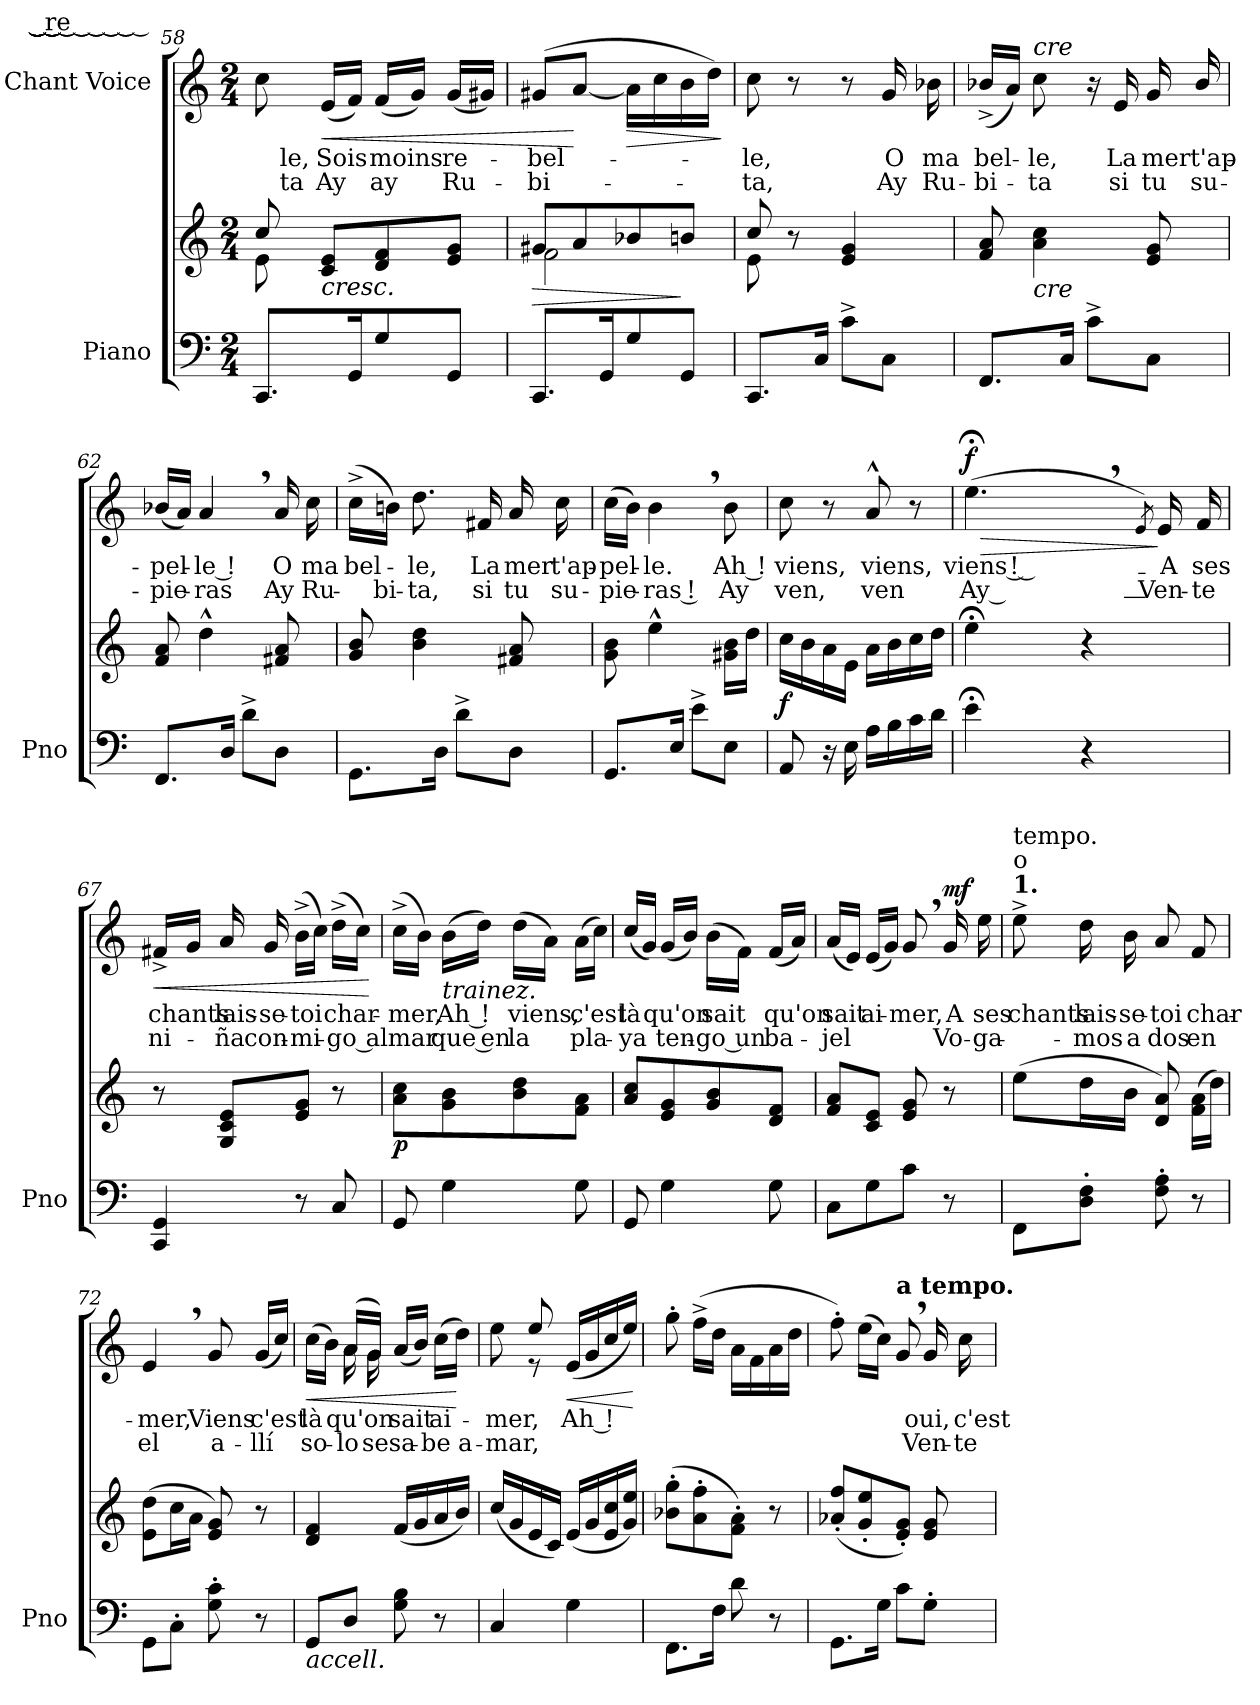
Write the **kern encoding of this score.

**kern	**kern	**dynam	**kern	**text	**text	**dynam
*part2	*part2	*part2	*part1	*part1	*part1	*part1
*staff3	*staff2	*staff2/3	*staff1	*staff1	*staff1	*staff1
*I"Piano	*	*	*I"Chant Voice	*	*	*
*I'Pno	*	*	*	*	*	*
!!LO:LB:g=z
*clefF4	*clefG2	*	*clefG2	*	*	*
*k[]	*k[]	*	*k[]	*	*	*
*M2/4	*M2/4	*	*M2/4	*	*	*
=58	=58	=58	=58	=58	=58	=58
*	*^	*	*	*	*	*
!	!	!	!	!	!LO:LY:b	!LO:LY:b	!
8.CC/L	8cc/	8e\	.	8cc\	_ le,	-_ ta	.
!	!	!	!LO:HP:b	!	!LO:LY:b	!LO:LY:b	!LO:HP:b
.	8c/ 8e/L	4.ryy	<	(16e/LL	Sois	Ay	<
16GG/K	.	.	.	16f/JJ)	.	.	.
!	!	!	!	!	!LO:LY:b	!LO:LY:b	!
8G/	8d/ 8f/	.	.	(16f/LL	moins	ay	.
.	.	.	.	16g/JJ)	.	.	.
!	!	!	!	!	!LO:LY:b	!LO:LY:b	!
8GG/J	8e/ 8g/J	.	.	(16g/LL	re-	Ru-	.
.	.	.	.	16g#X/JJ)	.	.	.
=59	=59	=59	=59	=59	=59	=59	=59
!	!	!	!LO:HP:b	!	!LO:LY:b	!LO:LY:b	!
8.CC/L	8g#X/L	2f\	>	(8g#X/L	-bel-	-bi-	.
.	8a/	.	[	[<8a/J	.	.	[
16GG/K	.	.	.	.	.	.	.
!	!	!	!	!	!	!	!LO:HP:b
8G/	8b-X/	.	.	16a\LL]	.	.	>
.	.	.	.	16cc\	.	.	.
8GG/J	8bn/J	.	]	16b\	.	.	.
.	.	.	.	16dd\JJ)	.	.	.
*	*v	*v	*	*	*	*	*
.	.	.	.	.	.	]
=60	=60	=60	=60	=60	=60	=60
*	*^	*	*	*	*	*
!	!	!	!	!	!LO:LY:b	!LO:LY:b	!
8.CC/L	8cc/	8e\	.	8cc\	le,	-ta,	.
.	8r	4.ryy	.	8r	.	.	.
16C/Jk	.	.	.	.	.	.	.
8c^\L	4e/ 4g/	.	.	8r	.	.	.
!	!	!	!	!	!LO:LY:b	!LO:LY:b	!
8C\J	.	.	.	16g/	O	Ay	.
!	!	!	!	!	!LO:LY:b	!LO:LY:b	!
.	.	.	.	16b-X\	ma	Ru-	.
*	*v	*v	*	*	*	*	*
=61	=61	=61	=61	=61	=61	=61
!	!	!	!	!LO:LY:b	!LO:LY:b	!
8.FF/L	8f/ 8a/	.	(16b-X^>/LL	bel-	-bi-	.
.	.	.	16a/JJ)	.	.	.
!	!	!	!LO:TX:a:i:t=cre	!	!	!
!	!LO:TX:b:i:t=cre	!	!	!	!	!
!	!	!	!	!LO:LY:b	!LO:LY:b	!
.	4a\ 4cc\	.	8cc\	-le,	-ta	.
16C/Jk	.	.	.	.	.	.
8c^<\L	.	.	16r	.	.	.
!	!	!	!	!LO:LY:b	!LO:LY:b	!
.	.	.	16e/	La	si	.
!	!	!	!	!LO:LY:b	!LO:LY:b	!
8C\J	8e/ 8g/	.	16g/	mer	tu	.
!	!	!	!	!LO:LY:b	!LO:LY:b	!
.	.	.	16b-/	t'ap-	su-	.
=62	=62	=62	=62	=62	=62	=62
!	!	!	!	!LO:LY:b	!LO:LY:b	!
8.FF/L	8f/ 8a/	.	(16b-X/LL	-pel-	-pie-	.
.	.	.	16a/JJ)	.	.	.
!	!	!	!	!LO:LY:b	!LO:LY:b	!
.	4dd^^\	.	4a,/	-le !	-ras	.
16D/Jk	.	.	.	.	.	.
8d^<\L	.	.	.	.	.	.
!	!	!	!	!LO:LY:b	!LO:LY:b	!
8D\J	8f#X/ 8a/	.	16a/	O	Ay	.
!	!	!	!	!LO:LY:b	!LO:LY:b	!
.	.	.	16cc\	ma	Ru-	.
!!LO:LB:g=z
=63	=63	=63	=63	=63	=63	=63
!	!	!	!	!LO:LY:b	!LO:LY:b	!
8.GG\L	8g/ 8b/	.	(16cc^\LL	bel-	-_ bi-	.
.	.	.	16bn\JJ)	.	.	.
!	!	!	!	!LO:LY:b	!LO:LY:b	!
.	4b\ 4dd\	.	8.dd\	-le,	-ta,	.
16D\Jk	.	.	.	.	.	.
8d^<\L	.	.	.	.	.	.
!	!	!	!	!LO:LY:b	!LO:LY:b	!
.	.	.	16f#X/	La	si	.
!	!	!	!	!LO:LY:b	!LO:LY:b	!
8D\J	8f#X/ 8a/	.	16a/	mer	tu	.
!	!	!	!	!LO:LY:b	!LO:LY:b	!
.	.	.	16cc\	t'ap-	su-	.
=64	=64	=64	=64	=64	=64	=64
!	!	!	!	!LO:LY:b	!LO:LY:b	!
8.GG/L	8g\ 8b\	.	(16cc\LL	-pel-	-pie-	.
.	.	.	16b\JJ)	.	.	.
!	!	!	!	!LO:LY:b	!LO:LY:b	!
.	4ee^^\	.	4b,\	-le.	-ras !	.
16E/Jk	.	.	.	.	.	.
8e^<\L	.	.	.	.	.	.
!	!	!	!	!LO:LY:b	!LO:LY:b	!
8E\J	16g#X\ 16b\LL	.	8b\	Ah !	Ay	.
.	16dd\JJ	.	.	.	.	.
=65	=65	=65	=65	=65	=65	=65
!	!	!LO:DY:b	!	!LO:LY:b	!LO:LY:b	!
8AA/	16cc\LL	f	8cc\	viens,	ven,	.
.	16b\	.	.	.	.	.
16r	16a\	.	8r	.	.	.
16E\	16e\JJ	.	.	.	.	.
!	!	!	!	!LO:LY:b	!LO:LY:b	!
16A\LL	16a\LL	.	8a^^/	viens,	ven	.
16B\	16b\	.	.	.	.	.
16c\	16cc\	.	8r	.	.	.
16d\JJ	16dd\JJ	.	.	.	.	.
=66	=66	=66	=66	=66	=66	=66
!	!	!	!	!LO:LY:b	!LO:LY:b	!LO:HP:b
!	!	!	!	!	!	!LO:DY:n=1:a
4e;<\	4ee;<\	.	(<4.ee;<,\	viens ! ________	Ay _________	> f
4r	4r	.	.	.	.	.
.	.	.	8qe/)	.	.	.
!	!	!	!	!LO:LY:b	!LO:LY:b	!
.	.	.	16e/	A	Ven-	]
!	!	!	!	!LO:LY:b	!LO:LY:b	!
.	.	.	16f/	ses	-te	.
!!LO:PB:g=z
=67	=67	=67	=67	=67	=67	=67
!	!	!	!	!LO:LY:b	!LO:LY:b	!LO:HP:b
4CC/ 4GG/	8r	.	16f#X^>/LL	chants	ni-	<
.	.	.	16g/JJ	.	.	.
!	!	!	!	!LO:LY:b	!LO:LY:b	!
.	8G/ 8c/ 8e/L	.	16a/	lais-	-ña	.
!	!	!	!	!LO:LY:b	!LO:LY:b	!
.	.	.	16g/	-se-	con-	.
!	!	!	!	!LO:LY:b	!LO:LY:b	!
8r	8e/ 8g/J	.	(16b^\LL	-toi	-mi-	.
.	.	.	16cc\JJ)	.	.	.
!	!	!	!	!LO:LY:b	!LO:LY:b	!
8C/	8r	.	(16dd^\LL	char-	-go al	.
.	.	.	16cc\JJ)	.	.	.
.	.	.	.	.	.	[
=68	=68	=68	=68	=68	=68	=68
!	!	!LO:DY:b	!	!LO:LY:b	!LO:LY:b	!
8GG/	8a\ 8cc\L	p	(16cc^\LL	-mer,	mar	.
.	.	.	16b\JJ)	.	.	.
!	!	!	!LO:TX:b:i:t=trainez.	!	!	!
!	!	!	!	!LO:LY:b	!LO:LY:b	!
4G\	8g\ 8b\	.	(16b\LL	Ah !	que en	.
.	.	.	16dd\JJ)	.	.	.
!	!	!	!	!LO:LY:b	!LO:LY:b	!
.	8b\ 8dd\	.	(16dd\LL	viens,	la	.
.	.	.	16a\JJ)	.	.	.
!	!	!	!	!LO:LY:b	!LO:LY:b	!
8G\	8f\ 8a\J	.	(16a\LL	c'est	pla-	.
.	.	.	16cc\JJ)	.	.	.
=69	=69	=69	=69	=69	=69	=69
!	!	!	!	!LO:LY:b	!LO:LY:b	!
8GG/	8a/ 8cc/L	.	(16cc/LL	là	-ya	.
.	.	.	16g/JJ)	.	.	.
!	!	!	!	!LO:LY:b	!LO:LY:b	!
4G\	8e/ 8g/	.	(16g/LL	qu'on	ten-	.
.	.	.	16b/JJ)	.	.	.
!	!	!	!	!LO:LY:b	!LO:LY:b	!
.	8g/ 8b/	.	(16b\LL	sait	-go un	.
.	.	.	16f\JJ)	.	.	.
!	!	!	!	!LO:LY:b	!LO:LY:b	!
8G\	8d/ 8f/J	.	(16f/LL	qu'on	ba-	.
.	.	.	16a/JJ)	.	.	.
=70	=70	=70	=70	=70	=70	=70
!	!	!	!	!LO:LY:b	!LO:LY:b	!
8C\L	8f/ 8a/L	.	(16a/LL	sait	-jel	.
.	.	.	16e/JJ)	.	.	.
!	!	!	!	!LO:LY:b	!	!
8G\	8c/ 8e/J	.	(16e/LL	ai-	.	.
.	.	.	16g/JJ)	.	.	.
!	!	!	!	!LO:LY:b	!	!
8c\J	8e/ 8g/	.	8g,/	-mer,	.	.
!	!	!	!	!LO:LY:b	!LO:LY:b	!LO:DY:a
8r	8r	.	16g/	A	Vo-	mf
!	!	!	!	!LO:LY:b	!LO:LY:b	!
.	.	.	16ee\	ses	-ga-	.
!!LO:LB:g=z
=71	=71	=71	=71	=71	=71	=71
!	!	!	!LO:TX:a:B:t=1.	!	!	!
!	!	!	!LO:TX:a:t=o	!	!	!
!	!	!	!LO:TX:a:t=tempo.	!	!	!
!	!	!	!	!LO:LY:b	!LO:LY:b	!
8FF\L	(8ee\L	.	8ee^\	chants	-_re-	.
!	!	!	!	!LO:LY:b	!LO:LY:b	!
8D\' 8F\'J	16dd\L	.	16dd\	lais-	-mos	.
!	!	!	!	!LO:LY:b	!LO:LY:b	!
.	16b\JJ	.	16b\	-se-	a	.
!	!	!	!	!LO:LY:b	!LO:LY:b	!
8F\' 8A\'	8d/ 8a/)	.	8a/	-toi	dos	.
!	!	!	!	!LO:LY:b	!LO:LY:b	!
8r	(16f\ 16a\LL	.	8f/	char-	en	.
.	16dd\JJ)	.	.	.	.	.
=72	=72	=72	=72	=72	=72	=72
!	!	!	!	!LO:LY:b	!LO:LY:b	!
8GG\L	(8e\ 8dd\L	.	4e,/	-mer,	el	.
8C'\J	16cc\L	.	.	.	.	.
.	16a\JJ	.	.	.	.	.
!	!	!	!	!LO:LY:b	!LO:LY:b	!
8G\' 8c\'	8e/ 8g/)	.	8g/	Viens	a-	.
!	!	!	!	!LO:LY:b	!LO:LY:b	!
8r	8r	.	(16g/LL	c'est	-llí	.
.	.	.	16cc/JJ)	.	.	.
=73	=73	=73	=73	=73	=73	=73
!	!	!	!LO:TX:b:i:t=accell.	!	!	!
!LO:TX:b:i:t=accell.	!	!	!	!	!	!
!	!	!	!	!LO:LY:b	!LO:LY:b	!LO:HP:b
*	*	*	*^	*	*	*
8GG/L	4d/ 4f/	.	(16cc\LL	8ryy	là	so-	<
.	.	.	16b\JJ)	.	.	.	.
!	!	!	!	!	!LO:LY:b	!LO:LY:b	!
8D/J	.	.	(>16a/LL	16a\	qu'on	-lo	.
!	!	!	!	!	!	!LO:LY:b	!
.	.	.	16g/JJ)	16g\	.	se	.
!	!	!	!	!	!LO:LY:b	!LO:LY:b	!
8G\ 8B\	(16f/LL	.	(16a/LL	4ryy	sait	sa-	.
.	16g/	.	16b/JJ)	.	.	.	.
!	!	!	!	!	!LO:LY:b	!LO:LY:b	!
8r	16a/	.	(16cc\LL	.	ai-	-be	.
!	!	!	!	!	!	!LO:LY:b	!
.	16b/JJ)	.	16dd\JJ)	.	.	a-	[
=74	=74	=74	=74	=74	=74	=74	=74
!	!	!	!	!	!LO:LY:b	!LO:LY:b	!
4C/	(16cc/LL	.	8ee\	8ryy	-mer,	-mar,	.
.	16g/	.	.	.	.	.	.
.	16e/	.	8ee	8r	.	.	.
.	16c/JJ)	.	.	.	.	.	.
!	!	!	!	!	!LO:LY:b	!	!LO:HP:b
4G\	(16e/LL	.	(16e/LL	4ryy	-Ah !	.	<
.	16g/	.	16g/	.	.	.	.
.	16e/ 16cc/	.	16cc/	.	.	.	.
.	16g/ 16ee/JJ)	.	16ee/JJ)	.	.	.	.
*	*	*	*v	*v	*	*	*
.	.	.	.	.	.	[
!!LO:LB:g=z
=75	=75	=75	=75	=75	=75	=75
8.FF\L	(8b-X\' 8gg\'L	.	8gg'\	.	.	.
.	8a\' 8ff\'	.	(16ff^\LL	.	.	.
16F\Jk	.	.	16dd\JJ	.	.	.
8d\	8f\' 8a\'J)	.	16a\LL	.	.	.
.	.	.	16f\	.	.	.
8r	8r	.	16a\	.	.	.
.	.	.	16dd\JJ	.	.	.
=76	=76	=76	=76	=76	=76	=76
8.GG\L	(8a-X/' 8ff/'L	.	8ff'\)	.	.	.
.	8g/' 8ee/'	.	(16ee\LL	.	.	.
16G\Jk	.	.	16cc\JJ)	.	.	.
!	!	!	!LO:TX:a:B:t=a tempo.	!	!	!
8c\L	8e/' 8g/'J)	.	8g,/	.	.	.
!	!	!	!	!LO:LY:b	!LO:LY:b	!
8G'\J	8e/ 8g/	.	16g/	oui,	Ven-	.
!	!	!	!	!LO:LY:b	!LO:LY:b	!
.	.	.	16cc\	c'est	-te	.
=	=	=	=	=	=	=
*-	*-	*-	*-	*-	*-	*-
